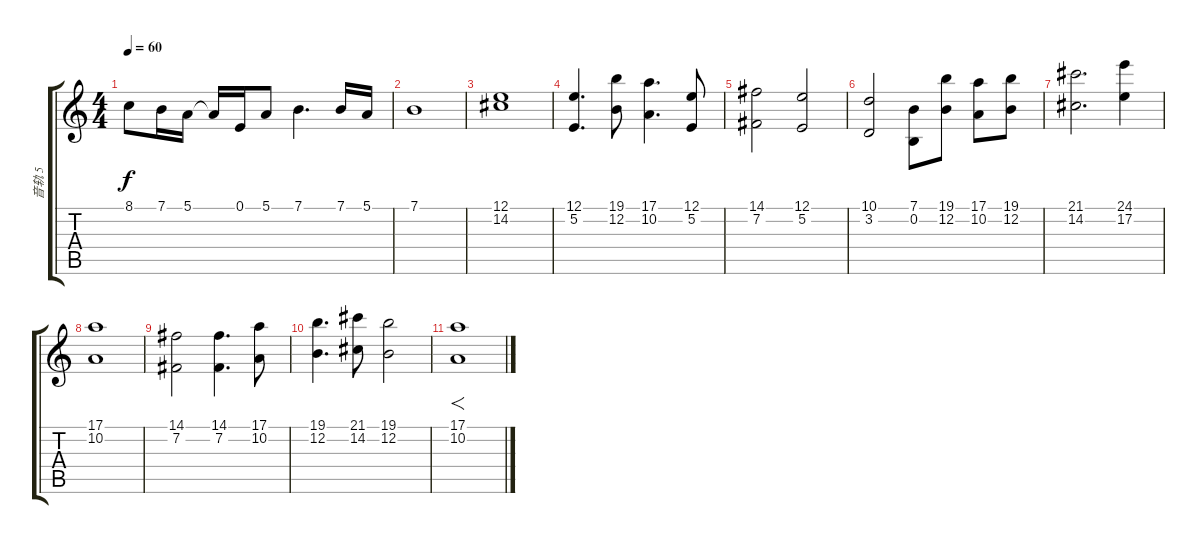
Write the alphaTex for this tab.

\track ("音轨 5" "音轨 5") {instrument stringensemble2}
\staff {score tabs}
\tuning (E4 B3 G3 D3 A2 E2) {hide}
\ts (4 4)
\tempo 60
\clef g2
\ks c
8.1.8{dy f volume 12} 7.1.16 5.1.16 5.1{t}.16 0.1.16 5.1.8 7.1.4{d} 7.1.16 5.1.16 |
7.1.1 |
(12.1 14.2).1{volume 5} |
(12.1 5.2).4{d volume 5} (19.1 12.2).8{volume 6} (17.1 10.2).4{d volume 7} (12.1 5.2).8 |
(14.1 7.2).2{txt " "} (12.1 5.2).2 |
(10.1 3.2).2 (7.1 0.2).8 (19.1 12.2).8 (17.1 10.2).8 (19.1 12.2).8 |
(21.1 14.2).2{d volume 8} (24.1 17.2).4 |
(17.1 10.2).1 |
(14.1 7.2).2 (14.1 7.2).4{d} (17.1 10.2).8 |
(19.1 12.2).4{d} (21.1 14.2).8 (19.1 12.2).2 |
(17.1 10.2).1{f}
